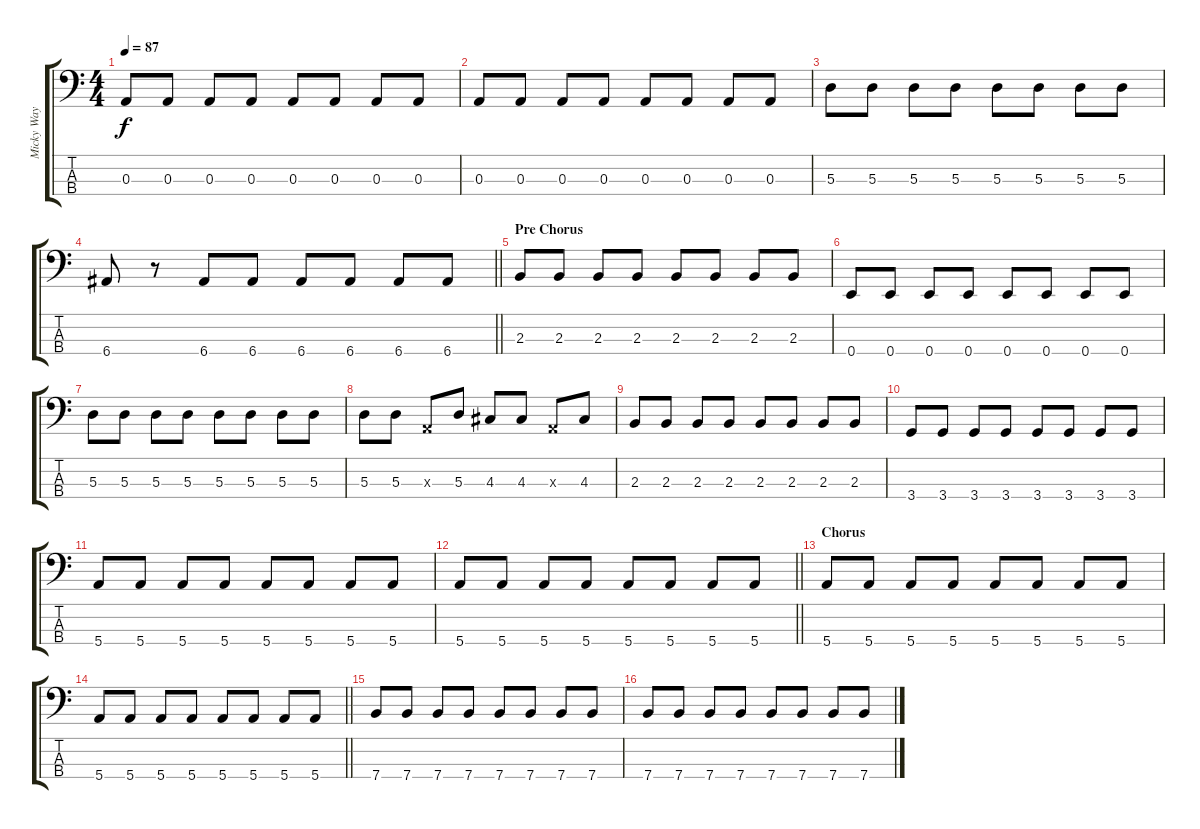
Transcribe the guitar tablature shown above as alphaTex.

\track ("Micky Way" "Micky Way") {instrument electricbasspick}
\staff {score tabs}
\tuning (G2 D2 A1 E1) {hide}
\ts (4 4)
\tempo 87
\clef f4
\ks c
0.3.8{dy f} 0.3.8 0.3.8 0.3.8 0.3.8 0.3.8 0.3.8 0.3.8 |
0.3.8 0.3.8 0.3.8 0.3.8 0.3.8 0.3.8 0.3.8 0.3.8 |
5.3.8 5.3.8 5.3.8 5.3.8 5.3.8 5.3.8 5.3.8 5.3.8 |
\barLineRight lightlight
6.4.8 r.8 6.4.8 6.4.8 6.4.8 6.4.8 6.4.8 6.4.8 |
\section ("" "Pre Chorus")
2.3.8 2.3.8 2.3.8 2.3.8 2.3.8 2.3.8 2.3.8 2.3.8 |
0.4.8 0.4.8 0.4.8 0.4.8 0.4.8 0.4.8 0.4.8 0.4.8 |
5.3.8 5.3.8 5.3.8 5.3.8 5.3.8 5.3.8 5.3.8 5.3.8 |
5.3.8 5.3.8 0.3{x}.8 5.3.8 4.3.8 4.3.8 0.3{x}.8 4.3.8 |
2.3.8 2.3.8 2.3.8 2.3.8 2.3.8 2.3.8 2.3.8 2.3.8 |
3.4.8 3.4.8 3.4.8 3.4.8 3.4.8 3.4.8 3.4.8 3.4.8 |
5.4.8 5.4.8 5.4.8 5.4.8 5.4.8 5.4.8 5.4.8 5.4.8 |
\barLineRight lightlight
5.4.8 5.4.8 5.4.8 5.4.8 5.4.8 5.4.8 5.4.8 5.4.8 |
\section ("" "Chorus ")
5.4.8 5.4.8 5.4.8 5.4.8 5.4.8 5.4.8 5.4.8 5.4.8 |
\barLineRight lightlight
5.4.8 5.4.8 5.4.8 5.4.8 5.4.8 5.4.8 5.4.8 5.4.8 |
7.4.8 7.4.8 7.4.8 7.4.8 7.4.8 7.4.8 7.4.8 7.4.8 |
7.4.8 7.4.8 7.4.8 7.4.8 7.4.8 7.4.8 7.4.8 7.4.8
